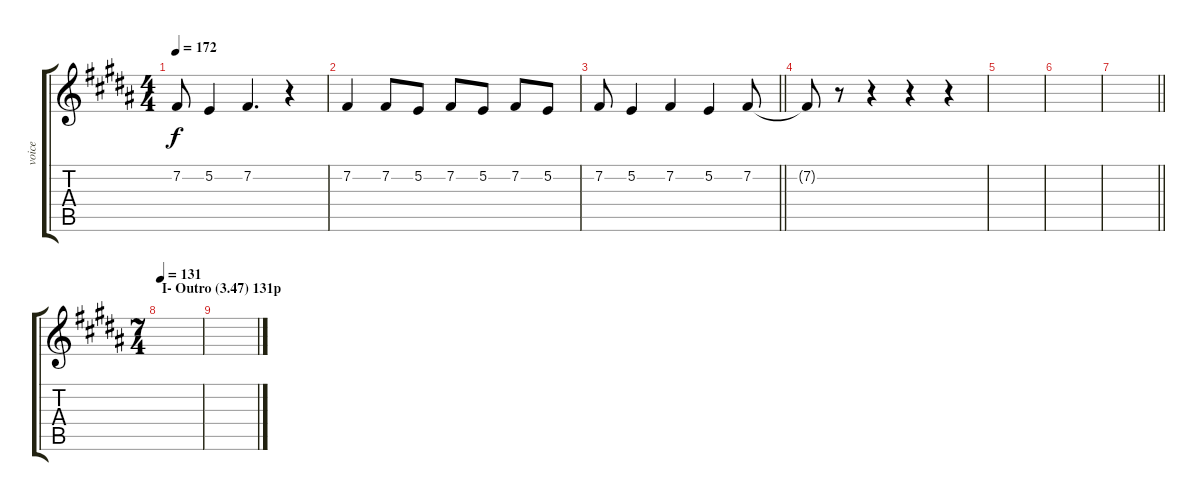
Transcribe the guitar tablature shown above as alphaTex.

\track ("voice" "voice") {instrument clarinet}
\staff {score tabs}
\tuning (E4 B3 G3 D3 A2 E2) {hide}
\ts (4 4)
\tempo 172
\clef g2
\ks g#minor
7.2{t}.8{dy f} 5.2.4 7.2.4{d} r.4 |
\ks b
7.2.4 7.2.8 5.2.8 7.2.8 5.2.8 7.2.8 5.2.8 |
\barLineRight lightlight
\ks g#minor
7.2.8 5.2.4 7.2.4 5.2.4 7.2.8 |
\ks b
7.2{t}.8 r.8 r.4 r.4 r.4 |
\ks g#minor
|
|
\barLineRight lightlight
|
\ts (7 4)
\section ("" "I- Outro (3.47) 131p")
\tempo 131
\ks b
|
\ks g#minor
